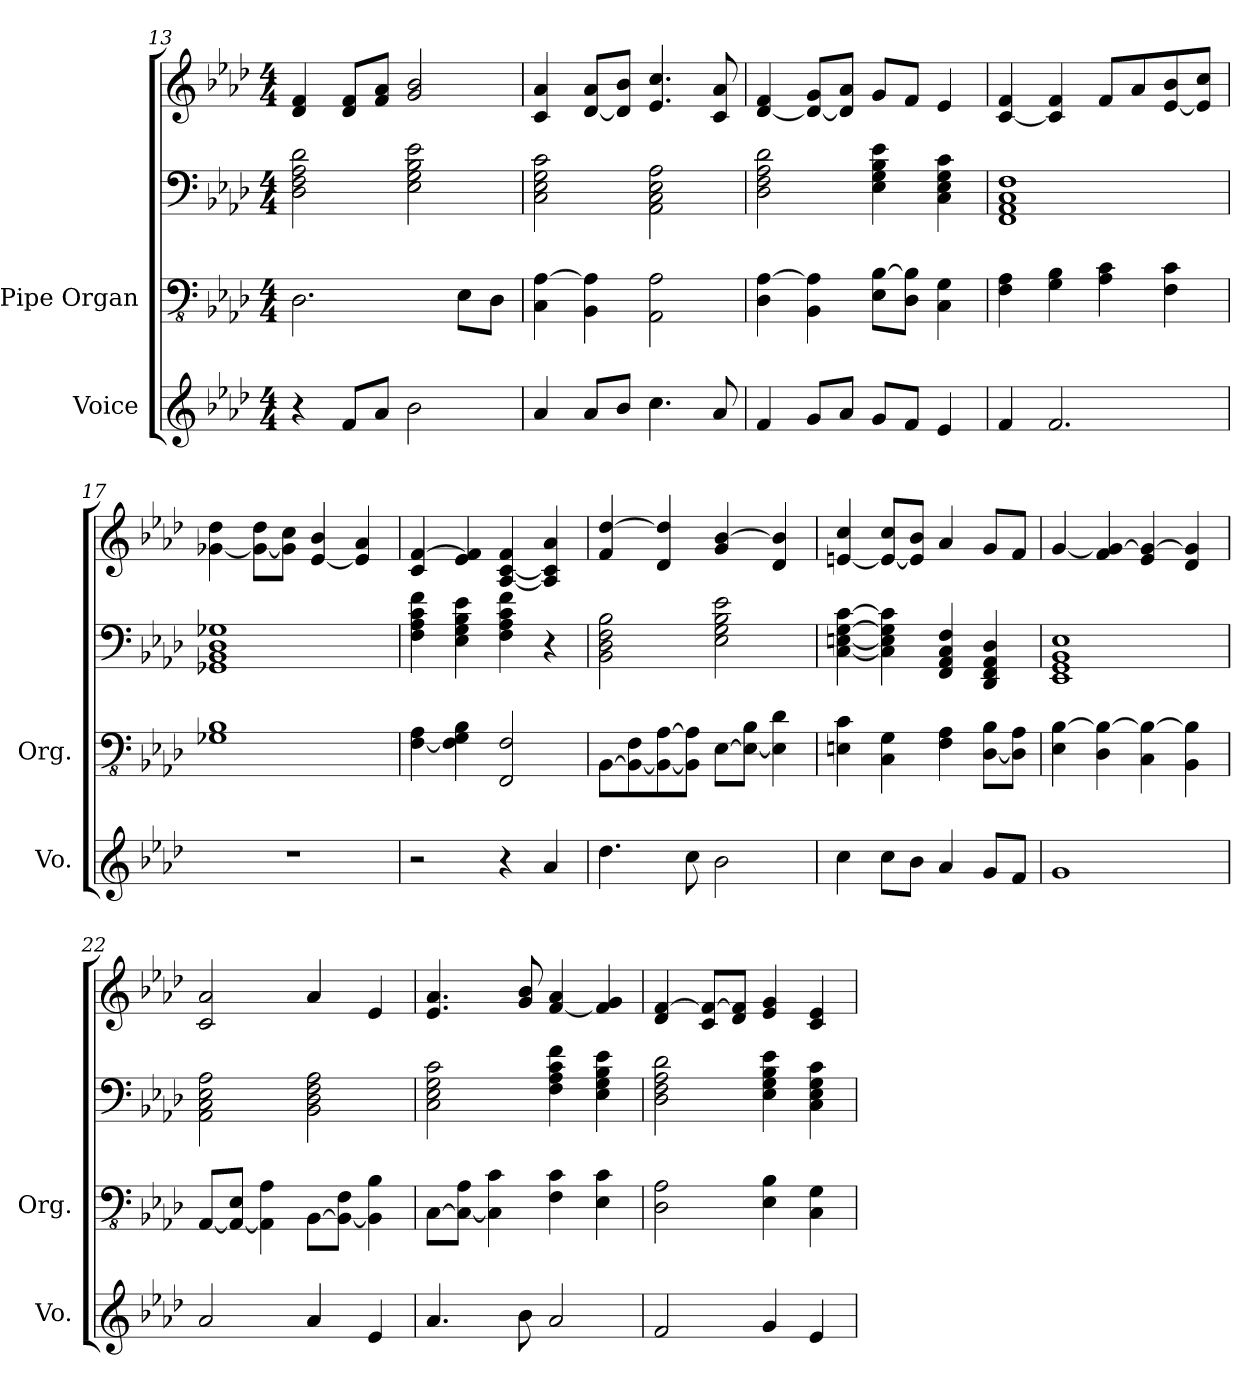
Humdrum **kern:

**kern	**kern	**kern	**kern
*part2	*part1	*part1	*part1
*staff4	*staff3	*staff2	*staff1
*I"Voice	*I"Pipe Organ	*	*
*I'Vo.	*I'Org.	*	*
*clefG2	*clefFv4	*clefF4	*clefG2
*k[b-e-a-d-]	*k[b-e-a-d-]	*k[b-e-a-d-]	*k[b-e-a-d-]
*M4/4	*M4/4	*M4/4	*M4/4
=13	=13	=13	=13
4r	2.DD-\	2D-\ 2F\ 2A-\ 2d-\	4d-/ 4f/
8f/L	.	.	8d-/ 8f/L
8a-/J	.	.	8f/ 8a-/J
2b-\	.	2E-\ 2G\ 2B-\ 2e-\	2g/ 2b-/
.	8EE-\L	.	.
.	8DD-\J	.	.
=14	=14	=14	=14
4a-/	4CC\ [4AA-\	2C\ 2E-\ 2G\ 2c\	4c/ 4a-/
8a-/L	4BBB-\ 4AA-\]	.	[8d-/ 8a-/L
8b-/J	.	.	8d-/] 8b-/J
4.cc\	2AAA-\ 2AA-\	2AA-\ 2C\ 2E-\ 2A-\	4.e-/ 4.cc/
8a-/	.	.	8c/ 8a-/
!!LO:LB:g=z
=15	=15	=15	=15
4f/	4DD-\ [4AA-\	2D-\ 2F\ 2A-\ 2d-\	[4d-/ 4f/
8g/L	4BBB-\ 4AA-\]	.	8d-/_ 8g/L
8a-/J	.	.	8d-/] 8a-/J
8g/L	8EE-\ [8BB-\L	4E-\ 4G\ 4B-\ 4e-\	8g/L
8f/J	8DD-\ 8BB-\]J	.	8f/J
4e-/	4CC\ 4GG\	4C\ 4E-\ 4G\ 4c\	4e-/
=16	=16	=16	=16
4f/	4FF\ 4AA-\	1FF 1AA- 1C 1F	[4c/ 4f/
2.f/	4GG\ 4BB-\	.	4c/] 4f/
.	4AA-\ 4C\	.	8f/L
.	.	.	8a-/
.	4FF\ 4C\	.	[8e-/ 8b-/
.	.	.	8e-/] 8cc/J
=17	=17	=17	=17
1r	1GG-X 1BB-	1GG-X 1BB- 1D- 1G-X	[4g-X\ 4dd-\
.	.	.	8g-\_ 8dd-\L
.	.	.	8g-\] 8cc\J
.	.	.	[4e-/ 4b-/
.	.	.	4e-/] 4a-/
=18	=18	=18	=18
2r	[4FF\ 4AA-\	4F\ 4A-\ 4c\ 4f\	4c/ [4f/
.	4FF\] 4GG\ 4BB-\	4E-\ 4G\ 4B-\ 4e-\	4e-/ 4f/]
4r	2FFF/ 2FF/	4F\ 4A-\ 4c\ 4f\	[4A-/ [4c/ 4f/
4a-/	.	4r	4A-/] 4c/] 4a-/
=19	=19	=19	=19
4.dd-\	[8BBB-\L	2BB-\ 2D-\ 2F\ 2B-\	4f/ [4dd-/
.	8BBB-\_ 8FF\	.	.
.	8BBB-\_ [8AA-\	.	4d-/ 4dd-/]
8cc\	8BBB-\] 8AA-\]J	.	.
2b-\	[8EE-\L	2E-\ 2G\ 2B-\ 2e-\	4g/ [4b-/
.	8EE-\_ 8BB-\J	.	.
.	4EE-\] 4D-\	.	4d-/ 4b-/]
!!LO:LB:g=z
=20	=20	=20	=20
4cc\	4EEn\ 4C\	[4C\ [4En\ [4G\ [4c\	[4en/ 4cc/
8cc\L	4CC\ 4GG\	4C\] 4E\] 4G\] 4c\]	8e/_ 8cc/L
8b-\J	.	.	8e/] 8b-/J
4a-/	4FF\ 4AA-\	4FF/ 4AA-/ 4C/ 4F/	4a-/
8g/L	[8DD-\ 8BB-\L	4DD-/ 4FF/ 4AA-/ 4D-/	8g/L
8f/J	8DD-\] 8AA-\J	.	8f/J
=21	=21	=21	=21
1g	4EE-\ [4BB-\	1EE- 1GG 1BB- 1E-	[4g/
.	4DD-\ 4BB-\_	.	4f/ 4g/_
.	4CC\ 4BB-\_	.	4e-/ 4g/_
.	4BBB-\ 4BB-\]	.	4d-/ 4g/]
=22	=22	=22	=22
2a-/	[8AAA-/L	2AA-\ 2C\ 2E-\ 2A-\	2c/ 2a-/
.	8AAA-/_ 8EE-/J	.	.
.	4AAA-\] 4AA-\	.	.
4a-/	[8BBB-\L	2BB-\ 2D-\ 2F\ 2A-\	4a-/
.	8BBB-\_ 8FF\J	.	.
4e-/	4BBB-\] 4BB-\	.	4e-/
=23	=23	=23	=23
4.a-/	[8CC\L	2C\ 2E-\ 2G\ 2c\	4.e-/ 4.a-/
.	8CC\_ 8AA-\J	.	.
.	4CC\] 4C\	.	.
8b-\	.	.	8g/ 8b-/
2a-/	4FF\ 4C\	4F\ 4A-\ 4c\ 4f\	[4f/ 4a-/
.	4EE-\ 4C\	4E-\ 4G\ 4B-\ 4e-\	4f/] 4g/
=24	=24	=24	=24
2f/	2DD-\ 2AA-\	2D-\ 2F\ 2A-\ 2d-\	4d-/ [4f/
.	.	.	8c/ 8f/_L
.	.	.	8d-/ 8f/]J
4g/	4EE-\ 4BB-\	4E-\ 4G\ 4B-\ 4e-\	4e-/ 4g/
4e-/	4CC\ 4GG\	4C\ 4E-\ 4G\ 4c\	4c/ 4e-/
=	=	=	=
*-	*-	*-	*-
